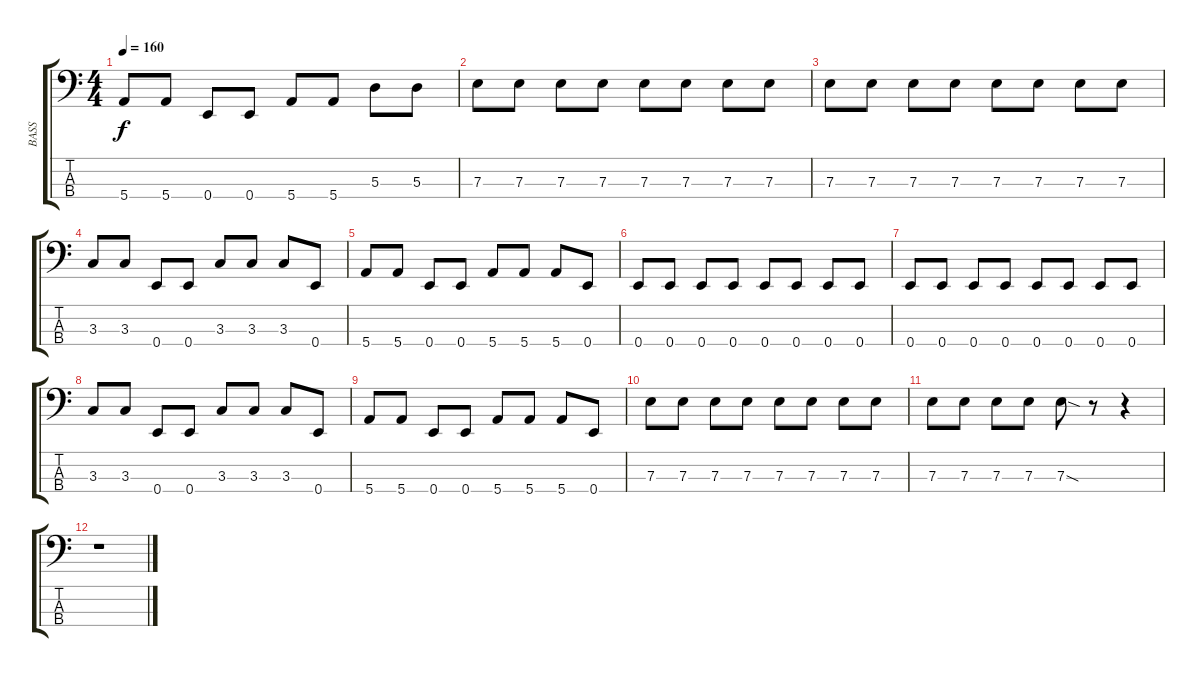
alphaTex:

\track ("BASS" "BASS") {instrument electricbasspick}
\staff {score tabs}
\tuning (G2 D2 A1 E1) {hide}
\ts (4 4)
\tempo 160
\clef f4
\ks c
5.4.8{dy f} 5.4.8 0.4.8 0.4.8 5.4.8 5.4.8 5.3.8 5.3.8 |
7.3.8 7.3.8 7.3.8 7.3.8 7.3.8 7.3.8 7.3.8 7.3.8 |
7.3.8 7.3.8 7.3.8 7.3.8 7.3.8 7.3.8 7.3.8 7.3.8 |
3.3.8 3.3.8 0.4.8 0.4.8 3.3.8 3.3.8 3.3.8 0.4.8 |
5.4.8 5.4.8 0.4.8 0.4.8 5.4.8 5.4.8 5.4.8 0.4.8 |
0.4.8 0.4.8 0.4.8 0.4.8 0.4.8 0.4.8 0.4.8 0.4.8 |
0.4.8 0.4.8 0.4.8 0.4.8 0.4.8 0.4.8 0.4.8 0.4.8 |
3.3.8 3.3.8 0.4.8 0.4.8 3.3.8 3.3.8 3.3.8 0.4.8 |
5.4.8 5.4.8 0.4.8 0.4.8 5.4.8 5.4.8 5.4.8 0.4.8 |
7.3.8 7.3.8 7.3.8 7.3.8 7.3.8 7.3.8 7.3.8 7.3.8 |
7.3.8 7.3.8 7.3.8 7.3.8 7.3{sod}.8 r.8 r.4 |
r.1
